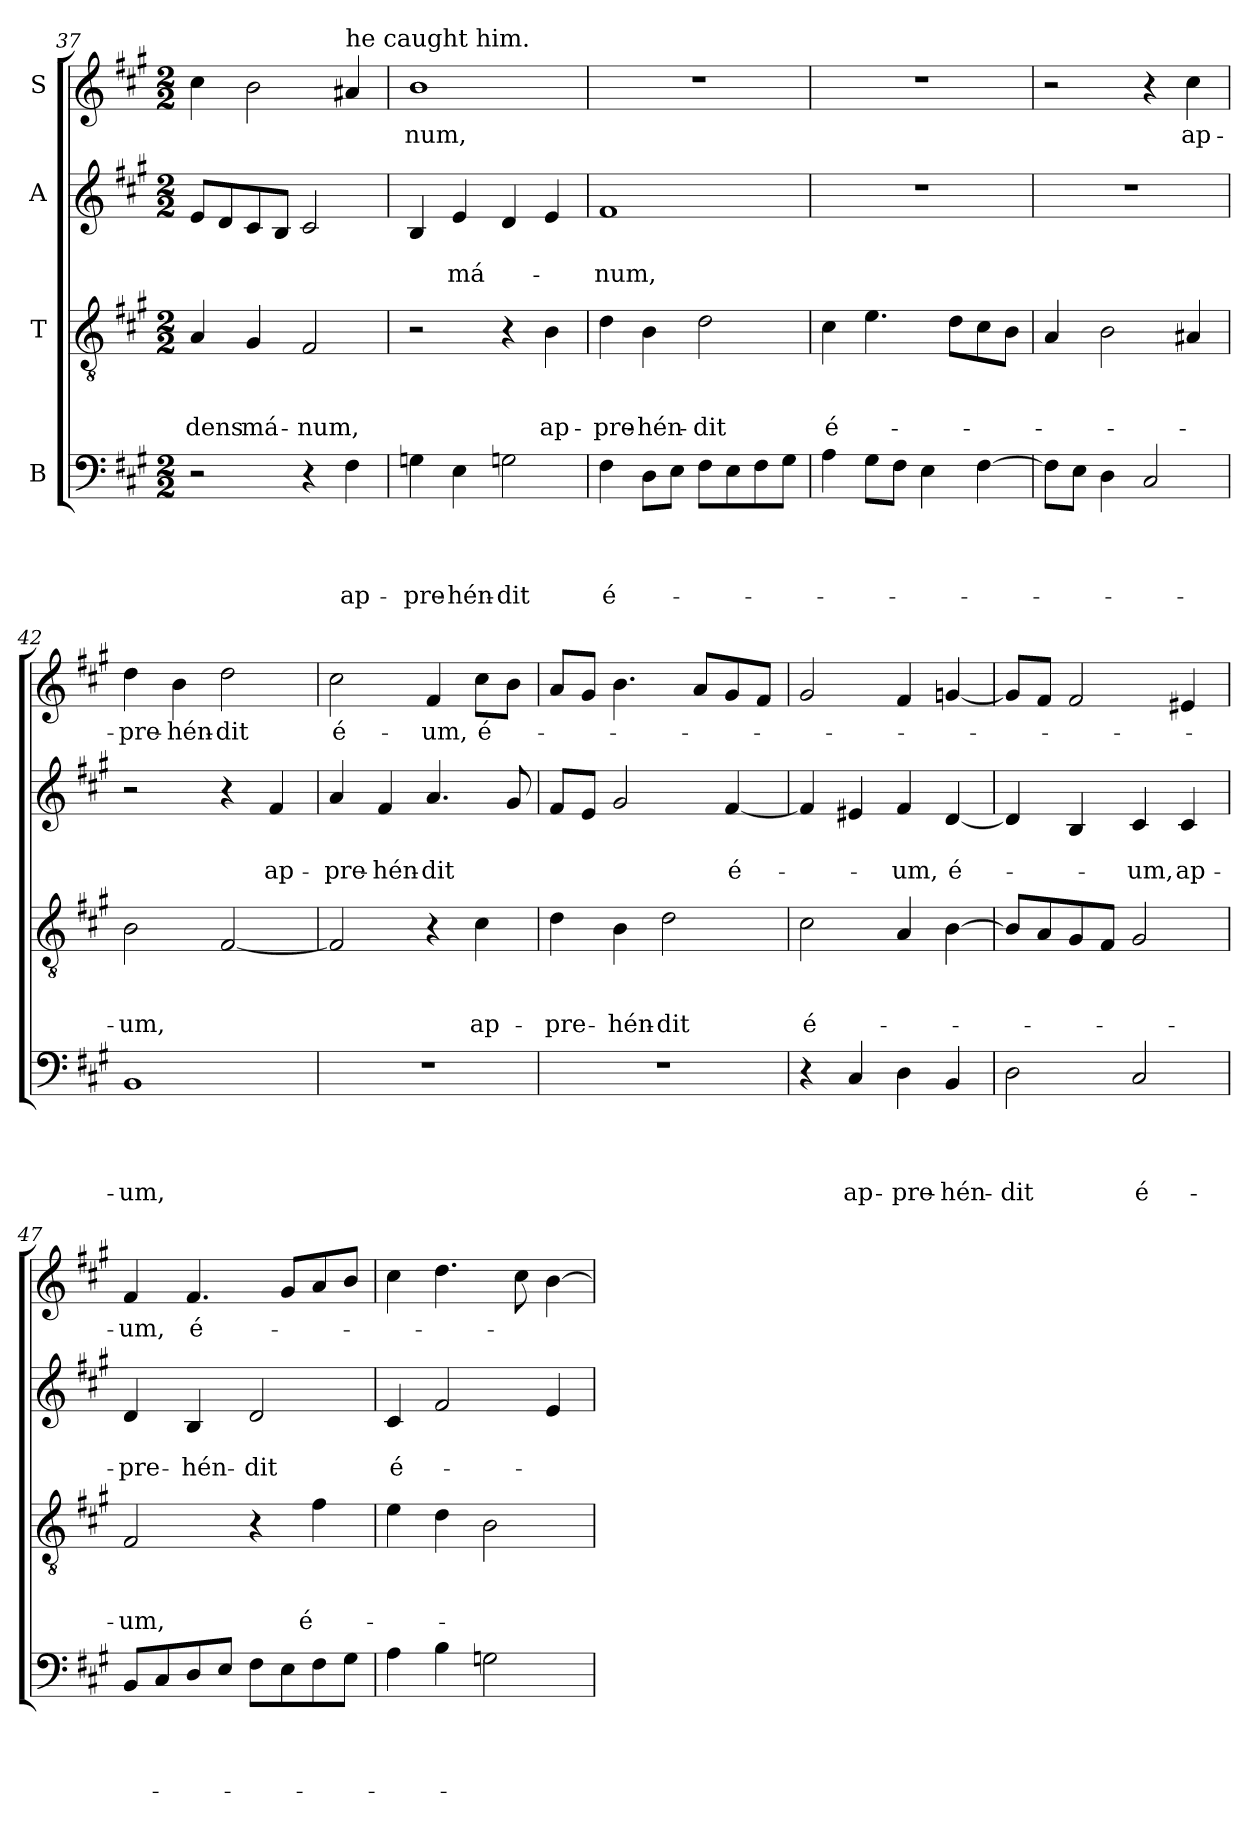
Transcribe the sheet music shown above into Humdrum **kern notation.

**kern	**text	**text	**text	**text	**kern	**text	**text	**text	**kern	**text	**text	**kern	**text
*part4	*part4	*part4	*part4	*part4	*part3	*part3	*part3	*part3	*part2	*part2	*part2	*part1	*part1
*staff4	*staff4	*staff4	*staff4	*staff4	*staff3	*staff3	*staff3	*staff3	*staff2	*staff2	*staff2	*staff1	*staff1
*I"B	*	*	*	*	*I"T	*	*	*	*I"A	*	*	*I"S	*
!!LO:LB:g=z
*clefF4	*	*	*	*	*clefGv2	*	*	*	*clefG2	*	*	*clefG2	*
*k[f#c#g#]	*	*	*	*	*k[f#c#g#]	*	*	*	*k[f#c#g#]	*	*	*k[f#c#g#]	*
*A:	*	*	*	*	*A:	*	*	*	*A:	*	*	*A:	*
*M2/2	*	*	*	*	*M2/2	*	*	*	*M2/2	*	*	*M2/2	*
=37	=37	=37	=37	=37	=37	=37	=37	=37	=37	=37	=37	=37	=37
!	!	!	!	!	!	!	!	!LO:LY:b	!	!	!	!	!
2r	.	.	.	.	4A/	.	.	-dens	8e/L	.	.	4cc#\	.
.	.	.	.	.	.	.	.	.	8d/	.	.	.	.
!	!	!	!	!	!	!	!	!LO:LY:b	!	!	!	!	!
.	.	.	.	.	4G#/	.	.	má-	8c#/	.	.	2b\	.
.	.	.	.	.	.	.	.	.	8B/J	.	.	.	.
!	!	!	!	!	!	!	!	!LO:LY:b	!	!	!	!	!
4r	.	.	.	.	2F#/	.	.	-num,	2c#/	.	.	.	.
!	!	!	!	!	!	!	!	!	!	!	!	!LO:TX:a:t=he caught him.	!
!	!	!	!	!LO:LY:b	!	!	!	!	!	!	!	!	!
4F#\	.	.	.	ap-	.	.	.	.	.	.	.	4a#i/	.
=38	=38	=38	=38	=38	=38	=38	=38	=38	=38	=38	=38	=38	=38
!	!	!	!	!LO:LY:b	!	!	!	!	!	!	!	!	!LO:LY:b
4Gn\	.	.	.	-pre-	2r	.	.	.	4B/	.	.	1b	-num,
!	!	!	!	!LO:LY:b	!	!	!	!	!	!	!LO:LY:b	!	!
4E\	.	.	.	-hén-	.	.	.	.	4e/	.	má-	.	.
!	!	!	!	!LO:LY:b	!	!	!	!	!	!	!	!	!
2Gni\	.	.	.	-dit	4r	.	.	.	4d/	.	.	.	.
!	!	!	!	!	!	!	!	!LO:LY:b	!	!	!	!	!
.	.	.	.	.	4B\	.	.	ap-	4e/	.	.	.	.
=39	=39	=39	=39	=39	=39	=39	=39	=39	=39	=39	=39	=39	=39
!	!	!	!	!LO:LY:b	!	!	!	!LO:LY:b	!	!	!LO:LY:b	!	!
4F#\	.	.	.	é-	4d\	.	.	-pre-	1f#	.	-num,	1r	.
!	!	!	!	!	!	!	!	!LO:LY:b	!	!	!	!	!
8D\L	.	.	.	.	4B\	.	.	-hén-	.	.	.	.	.
8E\J	.	.	.	.	.	.	.	.	.	.	.	.	.
!	!	!	!	!	!	!	!	!LO:LY:b	!	!	!	!	!
8F#\L	.	.	.	.	2d\	.	.	-dit	.	.	.	.	.
8E\	.	.	.	.	.	.	.	.	.	.	.	.	.
8F#\	.	.	.	.	.	.	.	.	.	.	.	.	.
8G#i\J	.	.	.	.	.	.	.	.	.	.	.	.	.
=40	=40	=40	=40	=40	=40	=40	=40	=40	=40	=40	=40	=40	=40
!	!	!	!	!	!	!	!	!LO:LY:b	!	!	!	!	!
4A\	.	.	.	.	4c#\	.	.	é-	1r	.	.	1r	.
8G#\L	.	.	.	.	4.e\	.	.	.	.	.	.	.	.
8F#\J	.	.	.	.	.	.	.	.	.	.	.	.	.
4E\	.	.	.	.	.	.	.	.	.	.	.	.	.
.	.	.	.	.	8d\L	.	.	.	.	.	.	.	.
[4F#\	.	.	.	.	8c#\	.	.	.	.	.	.	.	.
.	.	.	.	.	8B\J	.	.	.	.	.	.	.	.
=41	=41	=41	=41	=41	=41	=41	=41	=41	=41	=41	=41	=41	=41
8F#\L]	.	.	.	.	4A/	.	.	.	1r	.	.	2r	.
8E\J	.	.	.	.	.	.	.	.	.	.	.	.	.
4D\	.	.	.	.	2B\	.	.	.	.	.	.	.	.
2C#/	.	.	.	.	.	.	.	.	.	.	.	4r	.
!	!	!	!	!	!	!	!	!	!	!	!	!	!LO:LY:b
.	.	.	.	.	4A#i/	.	.	.	.	.	.	4cc#\	ap-
!!LO:PB:g=z
=42	=42	=42	=42	=42	=42	=42	=42	=42	=42	=42	=42	=42	=42
!	!	!	!	!LO:LY:b	!	!	!	!LO:LY:b	!	!	!	!	!LO:LY:b
1BB	.	.	.	-um,	2B\	.	.	-um,	2r	.	.	4dd\	-pre-
!	!	!	!	!	!	!	!	!	!	!	!	!	!LO:LY:b
.	.	.	.	.	.	.	.	.	.	.	.	4b\	-hén-
!	!	!	!	!	!	!	!	!	!	!	!	!	!LO:LY:b
.	.	.	.	.	[2F#/	.	.	.	4r	.	.	2dd\	-dit
!	!	!	!	!	!	!	!	!	!	!	!LO:LY:b	!	!
.	.	.	.	.	.	.	.	.	4f#/	.	ap-	.	.
=43	=43	=43	=43	=43	=43	=43	=43	=43	=43	=43	=43	=43	=43
!	!	!	!	!	!	!	!	!	!	!	!LO:LY:b	!	!LO:LY:b
1r	.	.	.	.	2F#/]	.	.	.	4a/	.	-pre-	2cc#\	é-
!	!	!	!	!	!	!	!	!	!	!	!LO:LY:b	!	!
.	.	.	.	.	.	.	.	.	4f#/	.	-hén-	.	.
!	!	!	!	!	!	!	!	!	!	!	!LO:LY:b	!	!LO:LY:b
.	.	.	.	.	4r	.	.	.	4.a/	.	-dit	4f#/	-um,
!	!	!	!	!	!	!	!	!LO:LY:b	!	!	!	!	!LO:LY:b
.	.	.	.	.	4c#\	.	.	ap-	.	.	.	8cc#\L	é-
.	.	.	.	.	.	.	.	.	8g#/	.	.	8b\J	.
=44	=44	=44	=44	=44	=44	=44	=44	=44	=44	=44	=44	=44	=44
!	!	!	!	!	!	!	!	!LO:LY:b	!	!	!	!	!
1r	.	.	.	.	4d\	.	.	-pre-	8f#/L	.	.	8a/L	.
.	.	.	.	.	.	.	.	.	8e/J	.	.	8g#/J	.
!	!	!	!	!	!	!	!	!LO:LY:b	!	!	!	!	!
.	.	.	.	.	4B\	.	.	-hén-	2g#/	.	.	4.b\	.
!	!	!	!	!	!	!	!	!LO:LY:b	!	!	!	!	!
.	.	.	.	.	2d\	.	.	-dit	.	.	.	.	.
.	.	.	.	.	.	.	.	.	.	.	.	8a/L	.
!	!	!	!	!	!	!	!	!	!	!	!LO:LY:b	!	!
.	.	.	.	.	.	.	.	.	[4f#/	.	é-	8g#/	.
.	.	.	.	.	.	.	.	.	.	.	.	8f#/J	.
=45	=45	=45	=45	=45	=45	=45	=45	=45	=45	=45	=45	=45	=45
!	!	!	!	!	!	!	!	!LO:LY:b	!	!	!	!	!
4r	.	.	.	.	2c#\	.	.	é-	4f#/]	.	.	2g#/	.
!	!	!	!	!LO:LY:b	!	!	!	!	!	!	!	!	!
4C#/	.	.	.	ap-	.	.	.	.	4e#i/	.	.	.	.
!	!	!	!	!LO:LY:b	!	!	!	!	!	!	!LO:LY:b	!	!
4D\	.	.	.	-pre-	4A/	.	.	.	4f#/	.	-um,	4f#/	.
!	!	!	!	!LO:LY:b	!	!	!	!	!	!	!LO:LY:b	!	!
4BB/	.	.	.	-hén-	[4B\	.	.	.	[4d/	.	é-	[4gni/	.
=46	=46	=46	=46	=46	=46	=46	=46	=46	=46	=46	=46	=46	=46
!	!	!	!	!LO:LY:b	!	!	!	!	!	!	!	!	!
2D\	.	.	.	-dit	8B/L]	.	.	.	4d/]	.	.	8g/L]	.
.	.	.	.	.	8A/	.	.	.	.	.	.	8f#/J	.
.	.	.	.	.	8G#/	.	.	.	4B/	.	.	2f#/	.
.	.	.	.	.	8F#/J	.	.	.	.	.	.	.	.
!	!	!	!	!LO:LY:b	!	!	!	!	!	!	!LO:LY:b	!	!
2C#/	.	.	.	é-	2G#/	.	.	.	4c#/	.	-um,	.	.
!	!	!	!	!	!	!	!	!	!	!	!LO:LY:b	!	!
.	.	.	.	.	.	.	.	.	4c#/	.	ap-	4e#i/	.
!!LO:LB:g=z
=47	=47	=47	=47	=47	=47	=47	=47	=47	=47	=47	=47	=47	=47
!	!	!	!	!	!	!	!	!LO:LY:b	!	!	!LO:LY:b	!	!LO:LY:b
8BB/L	.	.	.	.	2F#/	.	.	-um,	4d/	.	-pre-	4f#/	-um,
8C#/	.	.	.	.	.	.	.	.	.	.	.	.	.
!	!	!	!	!	!	!	!	!	!	!	!LO:LY:b	!	!LO:LY:b
8D/	.	.	.	.	.	.	.	.	4B/	.	-hén-	4.f#/	é-
8E/J	.	.	.	.	.	.	.	.	.	.	.	.	.
!	!	!	!	!	!	!	!	!	!	!	!LO:LY:b	!	!
8F#\L	.	.	.	.	4r	.	.	.	2d/	.	-dit	.	.
8E\	.	.	.	.	.	.	.	.	.	.	.	8g#/L	.
!	!	!	!	!	!	!	!	!LO:LY:b	!	!	!	!	!
8F#\	.	.	.	.	4f#\	.	.	é-	.	.	.	8a/	.
8G#\J	.	.	.	.	.	.	.	.	.	.	.	8b/J	.
=48	=48	=48	=48	=48	=48	=48	=48	=48	=48	=48	=48	=48	=48
!	!	!	!	!	!	!	!	!	!	!	!LO:LY:b	!	!
4A\	.	.	.	.	4e\	.	.	.	4c#/	.	é-	4cc#\	.
4B\	.	.	.	.	4d\	.	.	.	2f#/	.	.	4.dd\	.
2Gni\	.	.	.	.	2B\	.	.	.	.	.	.	.	.
.	.	.	.	.	.	.	.	.	.	.	.	8cc#\	.
.	.	.	.	.	.	.	.	.	4e/	.	.	[4b\	.
=	=	=	=	=	=	=	=	=	=	=	=	=	=
*-	*-	*-	*-	*-	*-	*-	*-	*-	*-	*-	*-	*-	*-
